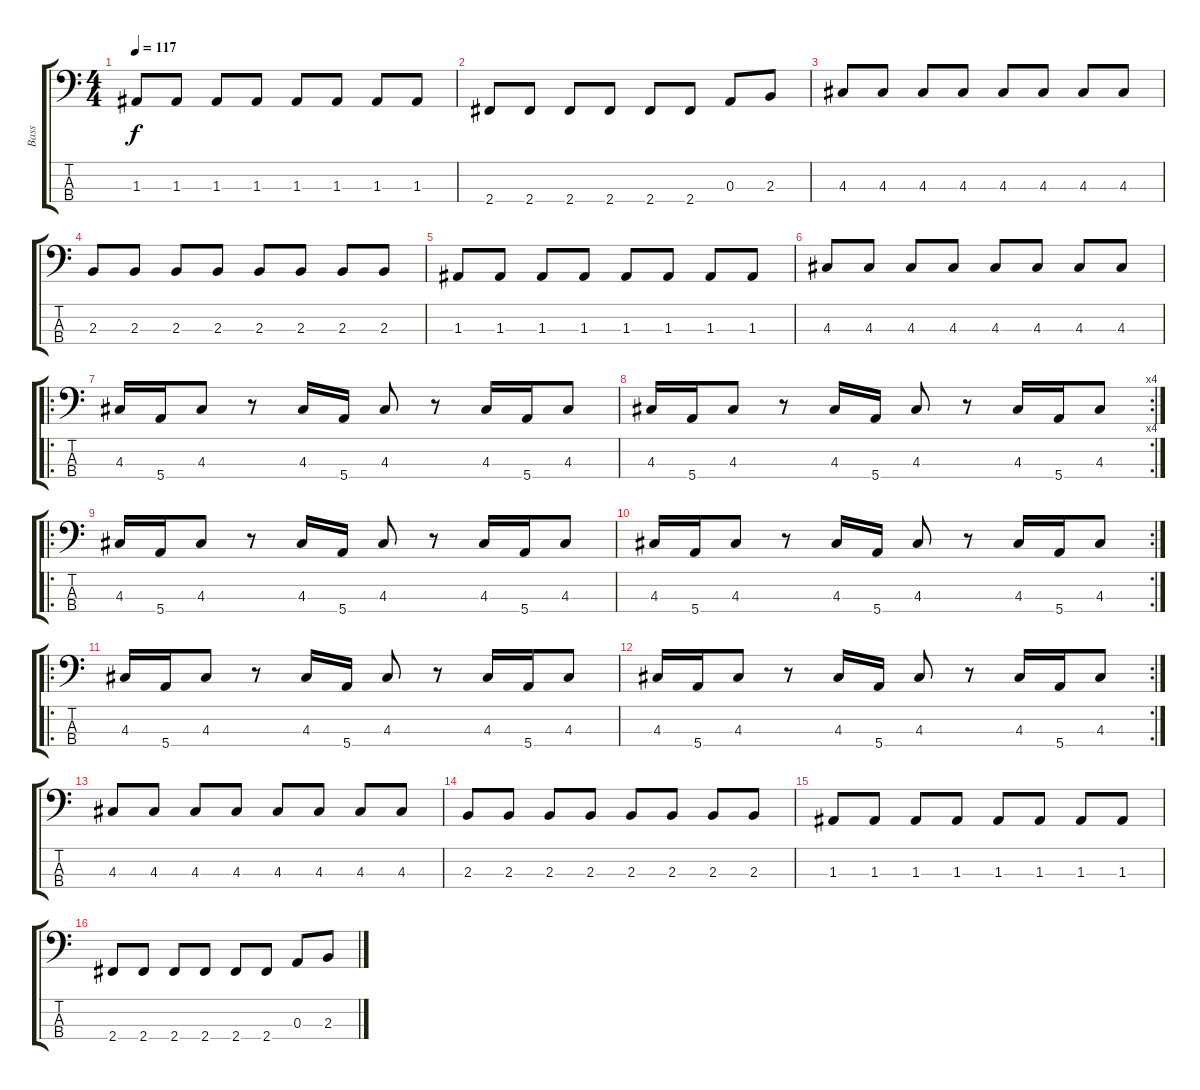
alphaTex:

\track ("Bass" "Bass") {instrument electricbassfinger}
\staff {score tabs}
\tuning (G2 D2 A1 E1) {hide}
\ts (4 4)
\tempo 117
\clef f4
\ks c
1.3.8{dy f} 1.3.8 1.3.8 1.3.8 1.3.8 1.3.8 1.3.8 1.3.8 |
2.4.8 2.4.8 2.4.8 2.4.8 2.4.8 2.4.8 0.3.8 2.3.8 |
4.3.8 4.3.8 4.3.8 4.3.8 4.3.8 4.3.8 4.3.8 4.3.8 |
2.3.8 2.3.8 2.3.8 2.3.8 2.3.8 2.3.8 2.3.8 2.3.8 |
1.3.8 1.3.8 1.3.8 1.3.8 1.3.8 1.3.8 1.3.8 1.3.8 |
4.3.8 4.3.8 4.3.8 4.3.8 4.3.8 4.3.8 4.3.8 4.3.8 |
\ro
4.3.16 5.4.16 4.3.8 r.8 4.3.16 5.4.16 4.3.8 r.8 4.3.16 5.4.16 4.3.8 |
\rc 4
4.3.16 5.4.16 4.3.8 r.8 4.3.16 5.4.16 4.3.8 r.8 4.3.16 5.4.16 4.3.8 |
\ro
4.3.16 5.4.16 4.3.8 r.8 4.3.16 5.4.16 4.3.8 r.8 4.3.16 5.4.16 4.3.8 |
\rc 2
4.3.16 5.4.16 4.3.8 r.8 4.3.16 5.4.16 4.3.8 r.8 4.3.16 5.4.16 4.3.8 |
\ro
4.3.16 5.4.16 4.3.8 r.8 4.3.16 5.4.16 4.3.8 r.8 4.3.16 5.4.16 4.3.8 |
\rc 2
4.3.16 5.4.16 4.3.8 r.8 4.3.16 5.4.16 4.3.8 r.8 4.3.16 5.4.16 4.3.8 |
4.3.8 4.3.8 4.3.8 4.3.8 4.3.8 4.3.8 4.3.8 4.3.8 |
2.3.8 2.3.8 2.3.8 2.3.8 2.3.8 2.3.8 2.3.8 2.3.8 |
1.3.8 1.3.8 1.3.8 1.3.8 1.3.8 1.3.8 1.3.8 1.3.8 |
2.4.8 2.4.8 2.4.8 2.4.8 2.4.8 2.4.8 0.3.8 2.3.8
